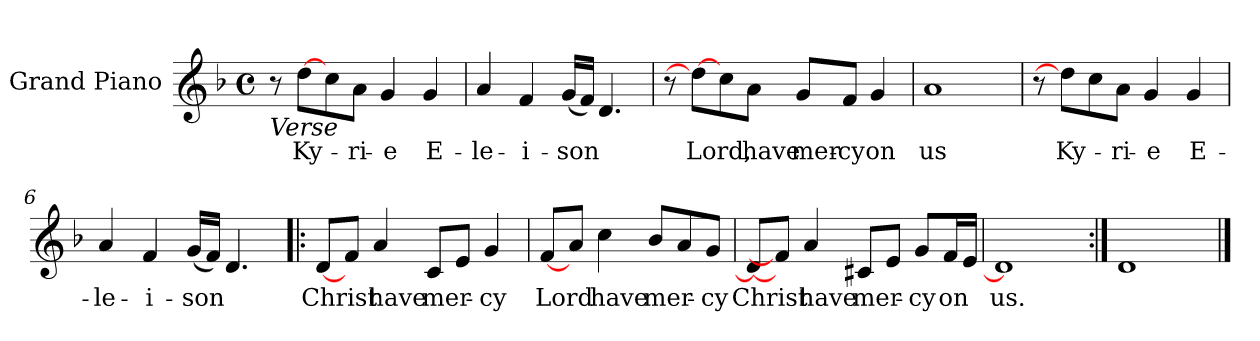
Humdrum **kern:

**kern	**text
*part1	*part1
*staff1	*staff1
*I"Grand Piano	*
*I'Pno	*
*clefG2	*
*k[b-]	*
*M4/4	*
*met(c)	*
=1	=1
!LO:TX:b:i:t=Verse	!
8r	.
!	!LO:LY:b
[8dd\L	Ky-
8cc\	.
!	!LO:LY:b
8a\J	-ri-
!	!LO:LY:b
4g/	-e
!	!LO:LY:b
4g/	E-
=2	=2
!	!LO:LY:b
4a/	-le-
!	!LO:LY:b
4f/	-i-
!	!LO:LY:b
(16g/LL	-son
16f/JJ)	.
4.d/	.
=3	=3
8r	.
!	!LO:LY:b
8dd\L_	Lord,
8cc\	.
!	!LO:LY:b
8a\J	have
!	!LO:LY:b
8g/L	mer-
!	!LO:LY:b
8f/J	-cy
!	!LO:LY:b
4g/	on
=4	=4
!	!LO:LY:b
1a	us
!!LO:LB:g=z
=5	=5
8r	.
!	!LO:LY:b
8dd\L]	Ky-
8cc\	.
!	!LO:LY:b
8a\J	-ri-
!	!LO:LY:b
4g/	-e
!	!LO:LY:b
4g/	E-
=6	=6
!	!LO:LY:b
4a/	-le-
!	!LO:LY:b
4f/	-i-
!	!LO:LY:b
(16g/LL	-son
16f/JJ)	.
4.d/	.
=7!|:	=7!|:
!	!LO:LY:b
[8d/L	Christ
8f/J	.
!	!LO:LY:b
4a/	have
!	!LO:LY:b
8c/L	mer-
8e/J	.
!	!LO:LY:b
4g/	-cy
!!LO:LB:g=z
=8	=8
!	!LO:LY:b
[8f/L	Lord
8a/J	.
!	!LO:LY:b
4cc\	have
!	!LO:LY:b
8b-/L	mer-
8a/	.
!	!LO:LY:b
8g/J	-cy
=9	=9
!	!LO:LY:b
8d/L_	Christ
8f/J]	.
!	!LO:LY:b
4a/	have
!	!LO:LY:b
8c#X/L	mer-
8e/J	.
!	!LO:LY:b
8g/L	-cy
!	!LO:LY:b
16f/L	on
16e/JJ	.
=10	=10
!	!LO:LY:b
1d]	us.
=11:|!	=11:|!
1d	.
==	==
*-	*-
